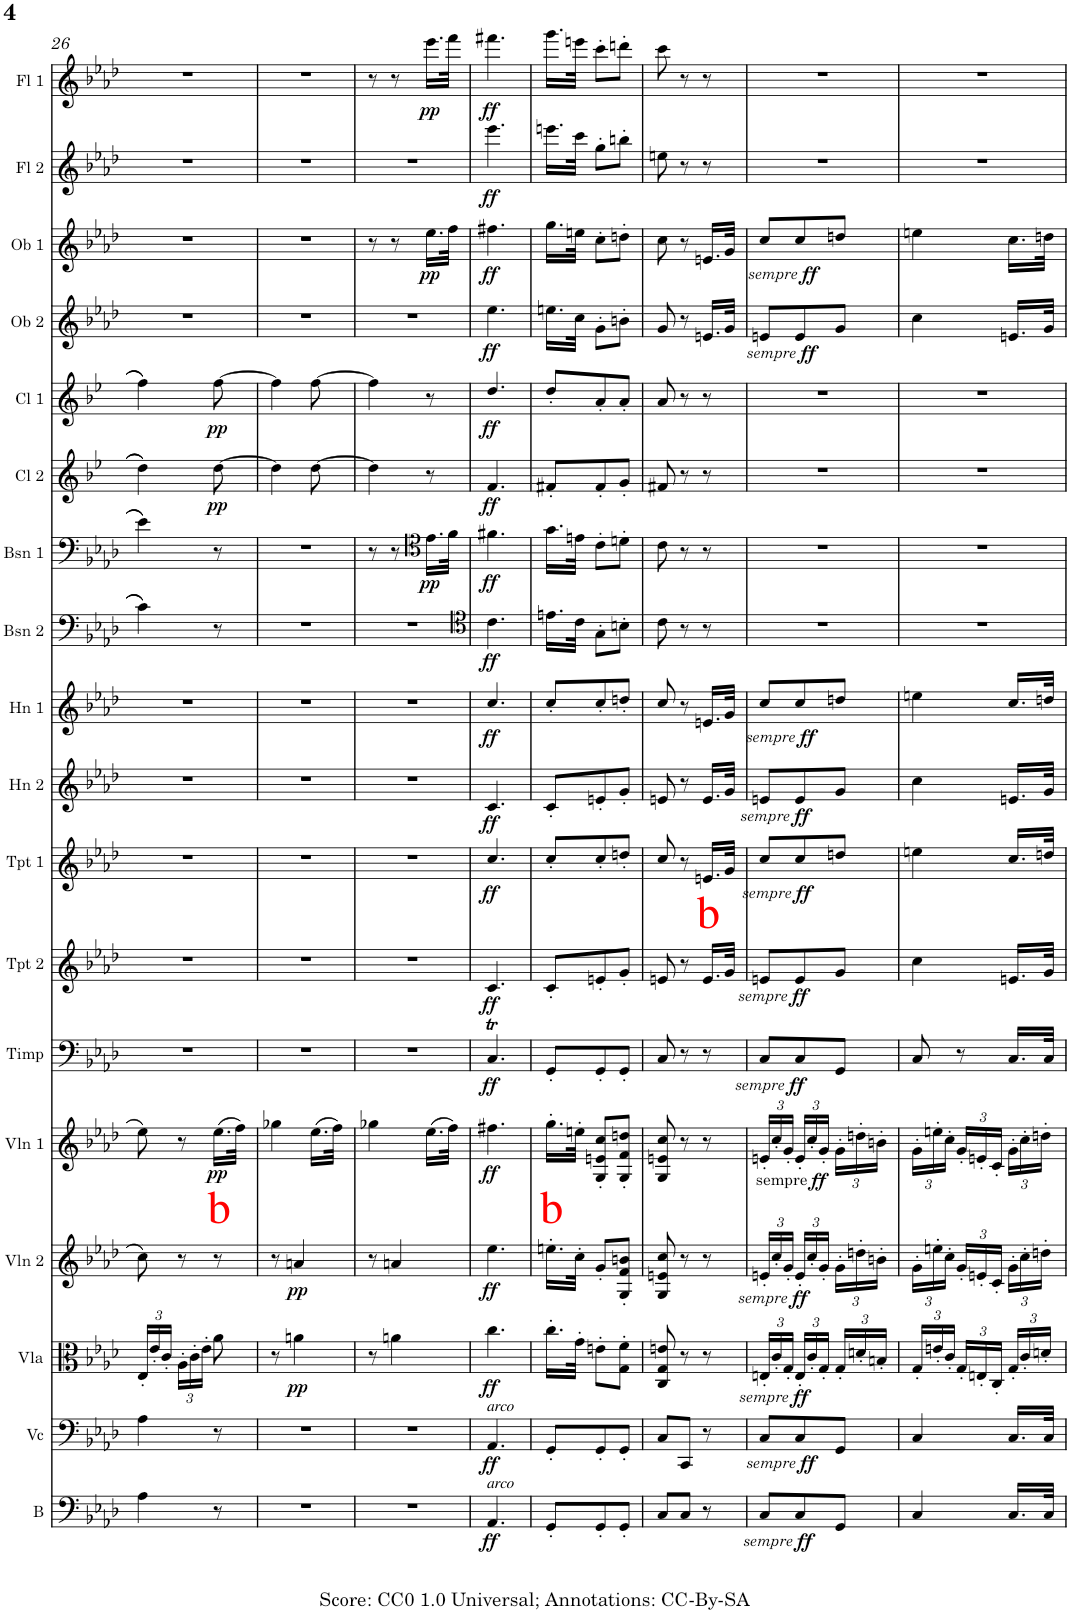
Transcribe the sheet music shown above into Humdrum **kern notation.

**kern	**dynam	**kern	**dynam	**kern	**dynam	**kern	**dynam	**kern	**text	**dynam	**kern	**dynam	**kern	**dynam	**kern	**text	**dynam	**kern	**dynam	**kern	**dynam	**kern	**dynam	**kern	**dynam	**kern	**dynam	**kern	**dynam	**kern	**dynam	**kern	**dynam	**kern	**dynam	**kern	**dynam
*part18	*part18	*part17	*part17	*part16	*part16	*part15	*part15	*part14	*part14	*part14	*part13	*part13	*part12	*part12	*part11	*part11	*part11	*part10	*part10	*part9	*part9	*part8	*part8	*part7	*part7	*part6	*part6	*part5	*part5	*part4	*part4	*part3	*part3	*part2	*part2	*part1	*part1
*staff18	*staff18	*staff17	*staff17	*staff16	*staff16	*staff15	*staff15	*staff14	*staff14	*staff14	*staff13	*staff13	*staff12	*staff12	*staff11	*staff11	*staff11	*staff10	*staff10	*staff9	*staff9	*staff8	*staff8	*staff7	*staff7	*staff6	*staff6	*staff5	*staff5	*staff4	*staff4	*staff3	*staff3	*staff2	*staff2	*staff1	*staff1
*I"Bass	*	*I"Violoncello	*	*I"Viola	*	*I"Violin 2	*	*I"Violin 1	*	*	*I"Timpani	*	*I"C Trumpet 2	*	*I"C Trumpet 1	*	*	*I"C Horn 2	*	*I"C Horn 1	*	*I"Bassoon 2	*	*I"Bassoon 1	*	*I"Bb Clarinet 2	*	*I"Bb Clarinet 1	*	*I"Oboe 2	*	*I"Oboe 1	*	*I"Flute 2	*	*I"Flute 1	*
*I'B	*	*I'Vc	*	*I'Vla	*	*I'Vln 2	*	*I'Vln 1	*	*	*I'Timp	*	*I'Tpt 2	*	*I'Tpt 1	*	*	*I'Hn 2	*	*I'Hn 1	*	*I'Bsn 2	*	*I'Bsn 1	*	*I'Cl 2	*	*I'Cl 1	*	*I'Ob 2	*	*I'Ob 1	*	*I'Fl 2	*	*I'Fl 1	*
!!LO:PB:g=z
*clefF4	*	*clefF4	*	*clefC3	*	*clefG2	*	*clefG2	*	*	*clefF4	*	*clefG2	*	*clefG2	*	*	*clefG2	*	*clefG2	*	*clefF4	*	*clefF4	*	*clefG2	*	*clefG2	*	*clefG2	*	*clefG2	*	*clefG2	*	*clefG2	*
*Trd7c12	*	*	*	*	*	*	*	*	*	*	*	*	*	*	*	*	*	*Trd7c12	*	*Trd7c12	*	*	*	*	*	*Trd1c2	*	*Trd1c2	*	*	*	*	*	*	*	*	*
*k[b-e-a-d-]	*	*k[b-e-a-d-]	*	*k[b-e-a-d-]	*	*k[b-e-a-d-]	*	*k[b-e-a-d-]	*	*	*k[b-e-a-d-]	*	*k[b-e-a-d-]	*	*k[b-e-a-d-]	*	*	*k[b-e-a-d-]	*	*k[b-e-a-d-]	*	*k[b-e-a-d-]	*	*k[b-e-a-d-]	*	*k[b-e-]	*	*k[b-e-]	*	*k[b-e-a-d-]	*	*k[b-e-a-d-]	*	*k[b-e-a-d-]	*	*k[b-e-a-d-]	*
*M3/8	*	*M3/8	*	*M3/8	*	*M3/8	*	*M3/8	*	*	*M3/8	*	*M3/8	*	*M3/8	*	*	*M3/8	*	*M3/8	*	*M3/8	*	*M3/8	*	*M3/8	*	*M3/8	*	*M3/8	*	*M3/8	*	*M3/8	*	*M3/8	*
*	*	*	*	*Xbrackettup	*	*	*	*	*	*	*	*	*	*	*	*	*	*	*	*	*	*	*	*	*	*	*	*	*	*	*	*	*	*	*	*	*
=26	=26	=26	=26	=26	=26	=26	=26	=26	=26	=26	=26	=26	=26	=26	=26	=26	=26	=26	=26	=26	=26	=26	=26	=26	=26	=26	=26	=26	=26	=26	=26	=26	=26	=26	=26	=26	=26
4A-\	.	4A-\	.	24E-'/LL	.	8cc\	.	8ee-\	.	.	4.r	.	4.r	.	4.r	.	.	4.r	.	4.r	.	4c\	.	4e-\	.	4dd\	.	4ff\	.	4.r	.	4.r	.	4.r	.	4.r	.
.	.	.	.	24e-'/	.	.	.	.	.	.	.	.	.	.	.	.	.	.	.	.	.	.	.	.	.	.	.	.	.	.	.	.	.	.	.	.	.
.	.	.	.	24c'/JJ	.	.	.	.	.	.	.	.	.	.	.	.	.	.	.	.	.	.	.	.	.	.	.	.	.	.	.	.	.	.	.	.	.
.	.	.	.	24A-'\LL	.	8r	.	8r	.	.	.	.	.	.	.	.	.	.	.	.	.	.	.	.	.	.	.	.	.	.	.	.	.	.	.	.	.
.	.	.	.	24c'\	.	.	.	.	.	.	.	.	.	.	.	.	.	.	.	.	.	.	.	.	.	.	.	.	.	.	.	.	.	.	.	.	.
.	.	.	.	24e-'\JJ	.	.	.	.	.	.	.	.	.	.	.	.	.	.	.	.	.	.	.	.	.	.	.	.	.	.	.	.	.	.	.	.	.
!	!	!	!	!	!	!	!	!	!LO:LY:b:color=#FF0000	!LO:DY:b	!	!	!	!	!	!	!	!	!	!	!	!	!	!	!	!	!LO:DY:b	!	!LO:DY:b	!	!	!	!	!	!	!	!
8r	.	8r	.	8a-\	.	8r	.	(16.ee-\LL	b	pp	.	.	.	.	.	.	.	.	.	.	.	8r	.	8r	.	[8dd\	pp	[8ff\	pp	.	.	.	.	.	.	.	.
.	.	.	.	.	.	.	.	32ff\JJk)	.	.	.	.	.	.	.	.	.	.	.	.	.	.	.	.	.	.	.	.	.	.	.	.	.	.	.	.	.
=27	=27	=27	=27	=27	=27	=27	=27	=27	=27	=27	=27	=27	=27	=27	=27	=27	=27	=27	=27	=27	=27	=27	=27	=27	=27	=27	=27	=27	=27	=27	=27	=27	=27	=27	=27	=27	=27
4.r	.	4.r	.	8r	.	8r	.	4gg-X\	.	.	4.r	.	4.r	.	4.r	.	.	4.r	.	4.r	.	4.r	.	4.r	.	4dd\]	.	4ff\]	.	4.r	.	4.r	.	4.r	.	4.r	.
!	!	!	!	!	!LO:DY:b	!	!LO:DY:b	!	!	!	!	!	!	!	!	!	!	!	!	!	!	!	!	!	!	!	!	!	!	!	!	!	!	!	!	!	!
.	.	.	.	4an\	pp	4an/	pp	.	.	.	.	.	.	.	.	.	.	.	.	.	.	.	.	.	.	.	.	.	.	.	.	.	.	.	.	.	.
.	.	.	.	.	.	.	.	(16.ee-\LL	.	.	.	.	.	.	.	.	.	.	.	.	.	.	.	.	.	[8dd\	.	[8ff\	.	.	.	.	.	.	.	.	.
.	.	.	.	.	.	.	.	32ff\JJk)	.	.	.	.	.	.	.	.	.	.	.	.	.	.	.	.	.	.	.	.	.	.	.	.	.	.	.	.	.
=28	=28	=28	=28	=28	=28	=28	=28	=28	=28	=28	=28	=28	=28	=28	=28	=28	=28	=28	=28	=28	=28	=28	=28	=28	=28	=28	=28	=28	=28	=28	=28	=28	=28	=28	=28	=28	=28
4.r	.	4.r	.	8r	.	8r	.	4gg-X\	.	.	4.r	.	4.r	.	4.r	.	.	4.r	.	4.r	.	4.r	.	8r	.	4dd\]	.	4ff\]	.	4.r	.	8r	.	4.r	.	8r	.
.	.	.	.	4an\	.	4an/	.	.	.	.	.	.	.	.	.	.	.	.	.	.	.	.	.	8r	.	.	.	.	.	.	.	8r	.	.	.	8r	.
*	*	*	*	*	*	*	*	*	*	*	*	*	*	*	*	*	*	*	*	*	*	*	*	*clefC4	*	*	*	*	*	*	*	*	*	*	*	*	*
!	!	!	!	!	!	!	!	!	!	!	!	!	!	!	!	!	!	!	!	!	!	!	!	!	!LO:DY:b	!	!	!	!	!	!	!	!LO:DY:b	!	!	!	!LO:DY:b
.	.	.	.	.	.	.	.	(16.ee-\LL	.	.	.	.	.	.	.	.	.	.	.	.	.	.	.	16.e-\LL	pp	8r	.	8r	.	.	.	16.ee-\LL	pp	.	.	16.eee-\LL	pp
.	.	.	.	.	.	.	.	32ff\JJk)	.	.	.	.	.	.	.	.	.	.	.	.	.	.	.	32f\JJk	.	.	.	.	.	.	.	32ff\JJk	.	.	.	32fff\JJk	.
=29	=29	=29	=29	=29	=29	=29	=29	=29	=29	=29	=29	=29	=29	=29	=29	=29	=29	=29	=29	=29	=29	=29	=29	=29	=29	=29	=29	=29	=29	=29	=29	=29	=29	=29	=29	=29	=29
*	*	*	*	*	*	*	*	*	*	*	*	*	*	*	*	*	*	*	*	*	*	*clefC4	*	*	*	*	*	*	*	*	*	*	*	*	*	*	*
!	!	!LO:TX:a:i:t=arco	!	!	!	!	!	!	!	!	!	!	!	!	!	!	!	!	!	!	!	!	!	!	!	!	!	!	!	!	!	!	!	!	!	!	!
!LO:TX:a:i:t=arco	!	!	!	!	!	!	!	!	!	!	!	!	!	!	!	!	!	!	!	!	!	!	!	!	!	!	!	!	!	!	!	!	!	!	!	!	!
!	!LO:DY:b	!	!LO:DY:b	!	!LO:DY:b	!	!LO:DY:b	!	!	!LO:DY:b	!	!LO:DY:b	!	!LO:DY:b	!	!	!LO:DY:b	!	!LO:DY:b	!	!LO:DY:b	!	!LO:DY:b	!	!LO:DY:b	!	!LO:DY:b	!	!LO:DY:b	!	!LO:DY:b	!	!LO:DY:b	!	!LO:DY:b	!	!LO:DY:b
4.AA-/	ff	4.AA-/	ff	4.cc\	ff	4.ee-\	ff	4.ff#X\	.	ff	4.Ct/	ff	4.c/	ff	4.cc/	.	ff	4.c/	ff	4.cc/	ff	4.c\	ff	4.f#X\	ff	4.f/	ff	4.dd/	ff	4.ee-\	ff	4.ff#X\	ff	4.eee-\	ff	4.fff#X\	ff
=30	=30	=30	=30	=30	=30	=30	=30	=30	=30	=30	=30	=30	=30	=30	=30	=30	=30	=30	=30	=30	=30	=30	=30	=30	=30	=30	=30	=30	=30	=30	=30	=30	=30	=30	=30	=30	=30
!	!	!	!	!	!	!	!	!	!LO:LY:b:color=#FF0000	!	!	!	!	!	!	!	!	!	!	!	!	!	!	!	!	!	!	!	!	!	!	!	!	!	!	!	!
8GG'/L	.	8GG'/L	.	16.cc'\LL	.	16.een'\LL	.	16.gg'\LL	b	.	8GG'/L	.	8c'/L	.	8cc'/L	.	.	8c'/L	.	8cc'/L	.	16.en\LL	.	16.g\LL	.	8f#X'/L	.	8dd'/L	.	16.een\LL	.	16.gg\LL	.	16.eeen\LL	.	16.ggg\LL	.
.	.	.	.	32g'\JJk	.	32cc'\JJk	.	32een'\JJk	.	.	.	.	.	.	.	.	.	.	.	.	.	32c\JJk	.	32en\JJk	.	.	.	.	.	32cc\JJk	.	32een\JJk	.	32ccc\JJk	.	32eeen\JJk	.
8GG'/	.	8GG'/	.	8en'\L	.	8g'/L	.	8G/' 8en/' 8cc/'L	.	.	8GG'/	.	8en'/	.	8cc'/	.	.	8en'/	.	8cc'/	.	8G'\L	.	8c'\L	.	8f#'/	.	8a'/	.	8g'\L	.	8cc'\L	.	8gg'\L	.	8ccc'\L	.
8GG'/J	.	8GG'/J	.	8G\' 8f\'J	.	8G/' 8f/' 8bn/'J	.	8G/' 8f/' 8ddn/'J	.	.	8GG'/J	.	8g'/J	.	8ddn'/J	.	.	8g'/J	.	8ddn'/J	.	8Bn'\J	.	8dn'\J	.	8g'/J	.	8a'/J	.	8bn'\J	.	8ddn'\J	.	8bbn'\J	.	8dddn'\J	.
=31	=31	=31	=31	=31	=31	=31	=31	=31	=31	=31	=31	=31	=31	=31	=31	=31	=31	=31	=31	=31	=31	=31	=31	=31	=31	=31	=31	=31	=31	=31	=31	=31	=31	=31	=31	=31	=31
8C/L	.	8C/L	.	8C/ 8G/ 8en/	.	8G/ 8en/ 8cc/	.	8G/ 8en/ 8cc/	.	.	8C/	.	8en/	.	8cc/	.	.	8en/	.	8cc/	.	8c\	.	8c\	.	8f#X/	.	8a/	.	8g/	.	8cc\	.	8een\	.	8ccc\	.
8C/J	.	8CC/J	.	8r	.	8r	.	8r	.	.	8r	.	8r	.	8r	.	.	8r	.	8r	.	8r	.	8r	.	8r	.	8r	.	8r	.	8r	.	8r	.	8r	.
!	!	!	!	!	!	!	!	!	!	!	!	!	!	!	!	!LO:LY:b:color=#FF0000	!	!	!	!	!	!	!	!	!	!	!	!	!	!	!	!	!	!	!	!	!
8r	.	8r	.	8r	.	8r	.	8r	.	.	8r	.	16.e/LL	.	16.en/LL	b	.	16.e/LL	.	16.en/LL	.	8r	.	8r	.	8r	.	8r	.	16.en/LL	.	16.en/LL	.	8r	.	8r	.
.	.	.	.	.	.	.	.	.	.	.	.	.	32g/JJk	.	32g/JJk	.	.	32g/JJk	.	32g/JJk	.	.	.	.	.	.	.	.	.	32g/JJk	.	32g/JJk	.	.	.	.	.
=32	=32	=32	=32	=32	=32	=32	=32	=32	=32	=32	=32	=32	=32	=32	=32	=32	=32	=32	=32	=32	=32	=32	=32	=32	=32	=32	=32	=32	=32	=32	=32	=32	=32	=32	=32	=32	=32
*	*	*	*	*	*	*Xbrackettup	*	*Xbrackettup	*	*	*	*	*	*	*	*	*	*	*	*	*	*	*	*	*	*	*	*	*	*	*	*	*	*	*	*	*
!	!	!	!	!	!	!	!	!LO:TX:b:t=sempre	!	!	!	!	!	!	!	!	!	!	!	!	!	!	!	!	!	!	!	!	!	!	!	!	!	!	!	!	!
!	!LO:DY:b	!	!	!	!	!	!	!	!	!	!	!	!	!	!	!	!	!	!	!	!	!	!	!	!	!	!	!	!	!	!	!	!	!	!	!	!
!	!LO:DY:n=1:b	!	!LO:DY:b	!	!	!	!	!	!	!	!	!	!	!	!	!	!	!	!	!	!	!	!	!	!	!	!	!	!	!	!	!	!	!	!	!	!
!	!	!	!LO:DY:n=1:b	!	!LO:DY:b	!	!	!	!	!	!	!	!	!	!	!	!	!	!	!	!	!	!	!	!	!	!	!	!	!	!	!	!	!	!	!	!
!	!	!	!	!	!LO:DY:n=1:b	!	!LO:DY:b	!	!	!	!	!	!	!	!	!	!	!	!	!	!	!	!	!	!	!	!	!	!	!	!	!	!	!	!	!	!
!	!	!	!	!	!	!	!LO:DY:n=1:b	!	!	!	!	!LO:DY:b	!	!	!	!	!	!	!	!	!	!	!	!	!	!	!	!	!	!	!	!	!	!	!	!	!
!	!	!	!	!	!	!	!	!	!	!	!	!LO:DY:n=1:b	!	!LO:DY:b	!	!	!	!	!	!	!	!	!	!	!	!	!	!	!	!	!	!	!	!	!	!	!
!	!	!	!	!	!	!	!	!	!	!	!	!	!	!LO:DY:n=1:b	!	!	!LO:DY:b	!	!	!	!	!	!	!	!	!	!	!	!	!	!	!	!	!	!	!	!
!	!	!	!	!	!	!	!	!	!	!	!	!	!	!	!	!	!LO:DY:n=1:b	!	!LO:DY:b	!	!	!	!	!	!	!	!	!	!	!	!	!	!	!	!	!	!
!	!	!	!	!	!	!	!	!	!	!	!	!	!	!	!	!	!	!	!LO:DY:n=1:b	!	!LO:DY:b	!	!	!	!	!	!	!	!	!	!	!	!	!	!	!	!
!	!	!	!	!	!	!	!	!	!	!	!	!	!	!	!	!	!	!	!	!	!LO:DY:n=1:b	!	!	!	!	!	!	!	!	!	!LO:DY:b	!	!	!	!	!	!
!	!	!	!	!	!	!	!	!	!	!	!	!	!	!	!	!	!	!	!	!	!	!	!	!	!	!	!	!	!	!	!LO:DY:n=1:b	!	!LO:DY:b	!	!	!	!
!	!	!	!	!	!	!	!	!	!	!	!	!	!	!	!	!	!	!	!	!	!	!	!	!	!	!	!	!	!	!	!	!	!LO:DY:n=1:b	!	!	!	!
8C/L	other-dynamics ff	8C/L	other-dynamics ff	24En'/LL	other-dynamics ff	24en'/LL	other-dynamics ff	24en'/LL	.	.	8C/L	other-dynamics ff	8en/L	other-dynamics ff	8cc/L	.	other-dynamics ff	8en/L	other-dynamics ff	8cc/L	other-dynamics ff	4.r	.	4.r	.	4.r	.	4.r	.	8en/L	other-dynamics ff	8cc/L	other-dynamics ff	4.r	.	4.r	.
.	.	.	.	24c'/	.	24cc'/	.	24cc'/	.	.	.	.	.	.	.	.	.	.	.	.	.	.	.	.	.	.	.	.	.	.	.	.	.	.	.	.	.
.	.	.	.	24G'/JJ	.	24g'/JJ	.	24g'/JJ	.	.	.	.	.	.	.	.	.	.	.	.	.	.	.	.	.	.	.	.	.	.	.	.	.	.	.	.	.
8C/	.	8C/	.	24E'/LL	.	24e'/LL	.	24e'/LL	.	.	8C/	.	8e/	.	8cc/	.	.	8e/	.	8cc/	.	.	.	.	.	.	.	.	.	8e/	.	8cc/	.	.	.	.	.
.	.	.	.	24c'/	.	24cc'/	.	24cc'/	.	.	.	.	.	.	.	.	.	.	.	.	.	.	.	.	.	.	.	.	.	.	.	.	.	.	.	.	.
.	.	.	.	24G'/JJ	.	24g'/JJ	.	24g'/JJ	.	.	.	.	.	.	.	.	.	.	.	.	.	.	.	.	.	.	.	.	.	.	.	.	.	.	.	.	.
8GG/J	.	8GG/J	.	24G'/LL	.	24g'\LL	.	24g'\LL	.	.	8GG/J	.	8g/J	.	8ddn/J	.	.	8g/J	.	8ddn/J	.	.	.	.	.	.	.	.	.	8g/J	.	8ddn/J	.	.	.	.	.
.	.	.	.	24dn'/	.	24ddn'\	.	24ddn'\	.	.	.	.	.	.	.	.	.	.	.	.	.	.	.	.	.	.	.	.	.	.	.	.	.	.	.	.	.
.	.	.	.	24Bn'/JJ	.	24bn'\JJ	.	24bn'\JJ	.	.	.	.	.	.	.	.	.	.	.	.	.	.	.	.	.	.	.	.	.	.	.	.	.	.	.	.	.
=33	=33	=33	=33	=33	=33	=33	=33	=33	=33	=33	=33	=33	=33	=33	=33	=33	=33	=33	=33	=33	=33	=33	=33	=33	=33	=33	=33	=33	=33	=33	=33	=33	=33	=33	=33	=33	=33
4C/	.	4C/	.	24G'/LL	.	24g'\LL	.	24g'\LL	.	.	8C/	.	4cc\	.	4een\	.	.	4cc\	.	4een\	.	4.r	.	4.r	.	4.r	.	4.r	.	4cc\	.	4een\	.	4.r	.	4.r	.
.	.	.	.	24en'/	.	24een'\	.	24een'\	.	.	.	.	.	.	.	.	.	.	.	.	.	.	.	.	.	.	.	.	.	.	.	.	.	.	.	.	.
.	.	.	.	24c'/JJ	.	24cc'\JJ	.	24cc'\JJ	.	.	.	.	.	.	.	.	.	.	.	.	.	.	.	.	.	.	.	.	.	.	.	.	.	.	.	.	.
.	.	.	.	24G'/LL	.	24g'/LL	.	24g'/LL	.	.	8r	.	.	.	.	.	.	.	.	.	.	.	.	.	.	.	.	.	.	.	.	.	.	.	.	.	.
.	.	.	.	24En'/	.	24en'/	.	24en'/	.	.	.	.	.	.	.	.	.	.	.	.	.	.	.	.	.	.	.	.	.	.	.	.	.	.	.	.	.
.	.	.	.	24C'/JJ	.	24c'/JJ	.	24c'/JJ	.	.	.	.	.	.	.	.	.	.	.	.	.	.	.	.	.	.	.	.	.	.	.	.	.	.	.	.	.
16.C/LL	.	16.C/LL	.	24G'/LL	.	24g'\LL	.	24g'\LL	.	.	16.C/LL	.	16.en/LL	.	16.cc/LL	.	.	16.en/LL	.	16.cc/LL	.	.	.	.	.	.	.	.	.	16.en/LL	.	16.cc\LL	.	.	.	.	.
.	.	.	.	24c'/	.	24cc'\	.	24cc'\	.	.	.	.	.	.	.	.	.	.	.	.	.	.	.	.	.	.	.	.	.	.	.	.	.	.	.	.	.
.	.	.	.	24dn'/JJ	.	24ddn'\JJ	.	24ddn'\JJ	.	.	.	.	.	.	.	.	.	.	.	.	.	.	.	.	.	.	.	.	.	.	.	.	.	.	.	.	.
32C/JJk	.	32C/JJk	.	.	.	.	.	.	.	.	32C/JJk	.	32g/JJk	.	32ddn/JJk	.	.	32g/JJk	.	32ddn/JJk	.	.	.	.	.	.	.	.	.	32g/JJk	.	32ddn\JJk	.	.	.	.	.
=	=	=	=	=	=	=	=	=	=	=	=	=	=	=	=	=	=	=	=	=	=	=	=	=	=	=	=	=	=	=	=	=	=	=	=	=	=
*-	*-	*-	*-	*-	*-	*-	*-	*-	*-	*-	*-	*-	*-	*-	*-	*-	*-	*-	*-	*-	*-	*-	*-	*-	*-	*-	*-	*-	*-	*-	*-	*-	*-	*-	*-	*-	*-
